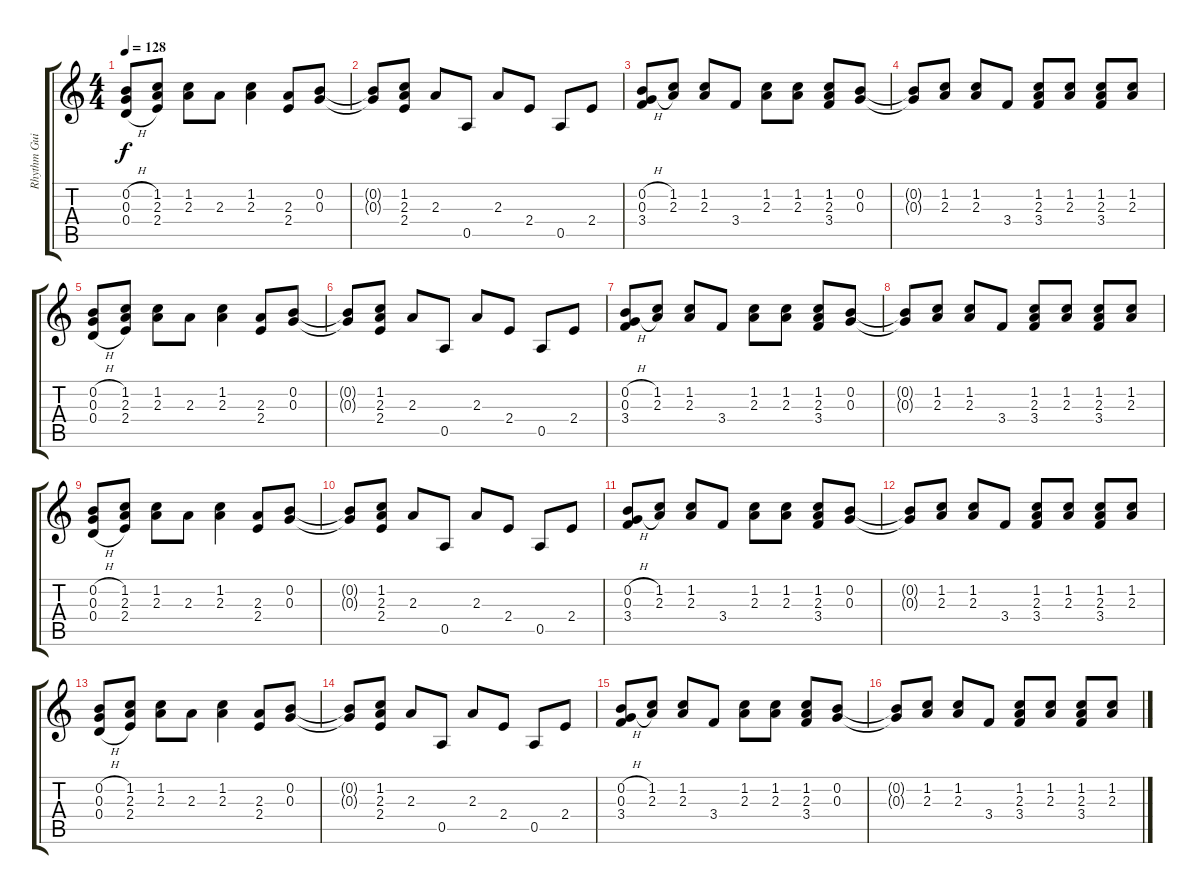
\track ("Rhythm Guitar" "Rhythm Gui") {instrument electricguitarclean}
\staff {score tabs}
\tuning (E4 B3 G3 D3 A2 E2) {hide}
\ts (4 4)
\tempo 128
\clef g2
\ks c
(0.2{h} 0.3 0.4{h}).8{dy f} (1.2 2.3 2.4).8 (1.2 2.3).8 2.3.8 (1.2 2.3).4 (2.3 2.4).8 (0.2 0.3).8 |
(0.2{t} 0.3{t}).8 (1.2 2.3 2.4).8 2.3.8 0.5.8 2.3.8 2.4.8 0.5.8 2.4.8 |
(0.2{h} 0.3{h} 3.4).8 (1.2 2.3).8 (1.2 2.3).8 3.4.8 (1.2 2.3).8 (1.2 2.3).8 (1.2 2.3 3.4).8 (0.2 0.3).8 |
(0.2{t} 0.3{t}).8 (1.2 2.3).8 (1.2 2.3).8 3.4.8 (1.2 2.3 3.4).8 (1.2 2.3).8 (1.2 2.3 3.4).8 (1.2 2.3).8 |
(0.2{h} 0.3 0.4{h}).8 (1.2 2.3 2.4).8 (1.2 2.3).8 2.3.8 (1.2 2.3).4 (2.3 2.4).8 (0.2 0.3).8 |
(0.2{t} 0.3{t}).8 (1.2 2.3 2.4).8 2.3.8 0.5.8 2.3.8 2.4.8 0.5.8 2.4.8 |
(0.2{h} 0.3{h} 3.4).8 (1.2 2.3).8 (1.2 2.3).8 3.4.8 (1.2 2.3).8 (1.2 2.3).8 (1.2 2.3 3.4).8 (0.2 0.3).8 |
(0.2{t} 0.3{t}).8 (1.2 2.3).8 (1.2 2.3).8 3.4.8 (1.2 2.3 3.4).8 (1.2 2.3).8 (1.2 2.3 3.4).8 (1.2 2.3).8 |
(0.2{h} 0.3 0.4{h}).8 (1.2 2.3 2.4).8 (1.2 2.3).8 2.3.8 (1.2 2.3).4 (2.3 2.4).8 (0.2 0.3).8 |
(0.2{t} 0.3{t}).8 (1.2 2.3 2.4).8 2.3.8 0.5.8 2.3.8 2.4.8 0.5.8 2.4.8 |
(0.2{h} 0.3{h} 3.4).8 (1.2 2.3).8 (1.2 2.3).8 3.4.8 (1.2 2.3).8 (1.2 2.3).8 (1.2 2.3 3.4).8 (0.2 0.3).8 |
(0.2{t} 0.3{t}).8 (1.2 2.3).8 (1.2 2.3).8 3.4.8 (1.2 2.3 3.4).8 (1.2 2.3).8 (1.2 2.3 3.4).8 (1.2 2.3).8 |
(0.2{h} 0.3 0.4{h}).8 (1.2 2.3 2.4).8 (1.2 2.3).8 2.3.8 (1.2 2.3).4 (2.3 2.4).8 (0.2 0.3).8 |
(0.2{t} 0.3{t}).8 (1.2 2.3 2.4).8 2.3.8 0.5.8 2.3.8 2.4.8 0.5.8 2.4.8 |
(0.2{h} 0.3{h} 3.4).8{volume 8} (1.2 2.3).8 (1.2 2.3).8 3.4.8 (1.2 2.3).8 (1.2 2.3).8 (1.2 2.3 3.4).8 (0.2 0.3).8 |
(0.2{t} 0.3{t}).8{volume 5} (1.2 2.3).8 (1.2 2.3).8 3.4.8 (1.2 2.3 3.4).8 (1.2 2.3).8 (1.2 2.3 3.4).8 (1.2 2.3).8
